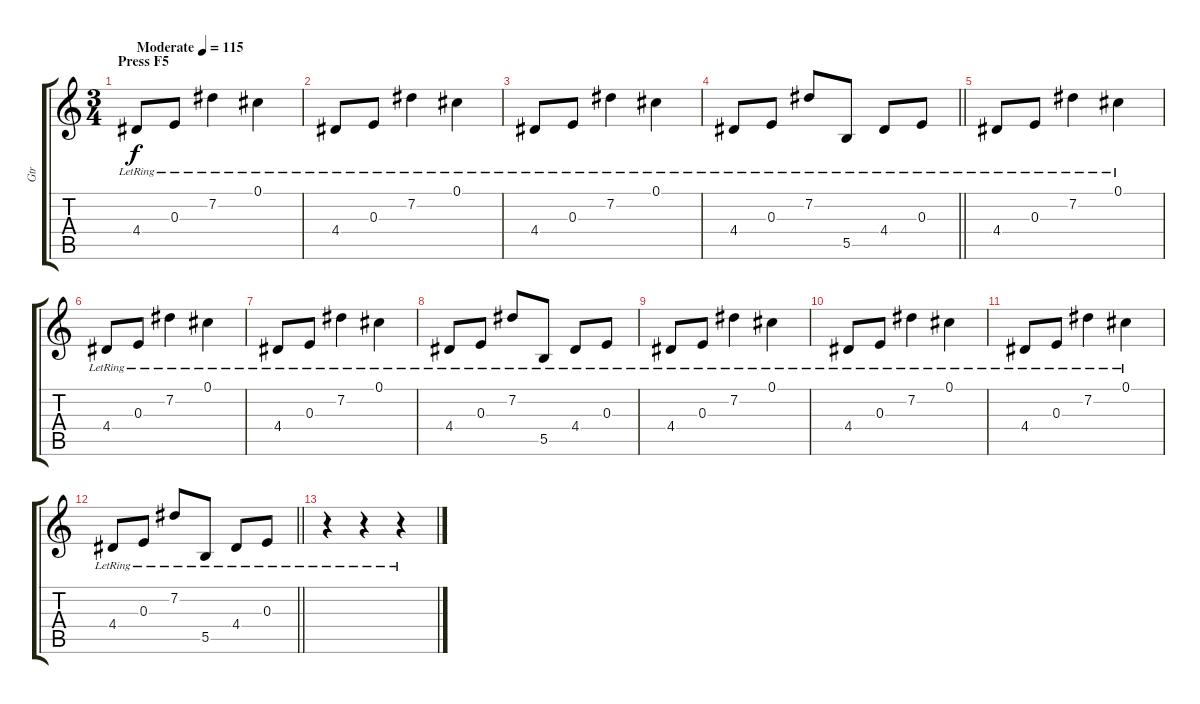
\track ("Gtr" "Gtr") {instrument electricguitarclean}
\staff {score tabs}
\tuning (Db4 Ab3 E3 B2 Gb2 Db2) {hide}
\ts (3 4)
\section ("" "Press F5")
\tempo (115 "Moderate")
\clef g2
\ks c
4.4{lr}.8{dy f instrument electricguitarclean} 0.3{lr}.8 7.2{lr}.4 0.1{lr}.4 |
4.4{lr}.8 0.3{lr}.8 7.2{lr}.4 0.1{lr}.4 |
4.4{lr}.8 0.3{lr}.8 7.2{lr}.4 0.1{lr}.4 |
\barLineRight lightlight
4.4{lr}.8 0.3{lr}.8 7.2{lr}.8 5.5{lr}.8 4.4{lr}.8 0.3{lr}.8 |
\section ("" "")
4.4{lr}.8 0.3{lr}.8 7.2{lr}.4 0.1{lr}.4 |
4.4{lr}.8 0.3{lr}.8 7.2{lr}.4 0.1{lr}.4 |
4.4{lr}.8 0.3{lr}.8 7.2{lr}.4 0.1{lr}.4 |
4.4{lr}.8 0.3{lr}.8 7.2{lr}.8 5.5{lr}.8 4.4{lr}.8 0.3{lr}.8 |
4.4{lr}.8 0.3{lr}.8 7.2{lr}.4 0.1{lr}.4 |
4.4{lr}.8 0.3{lr}.8 7.2{lr}.4 0.1{lr}.4 |
4.4{lr}.8 0.3{lr}.8 7.2{lr}.4 0.1{lr}.4 |
\barLineRight lightlight
4.4{lr}.8 0.3{lr}.8 7.2{lr}.8 5.5{lr}.8 4.4{lr}.8 0.3{lr}.8 |
\section ("" "")
r.4 r.4 r.4
